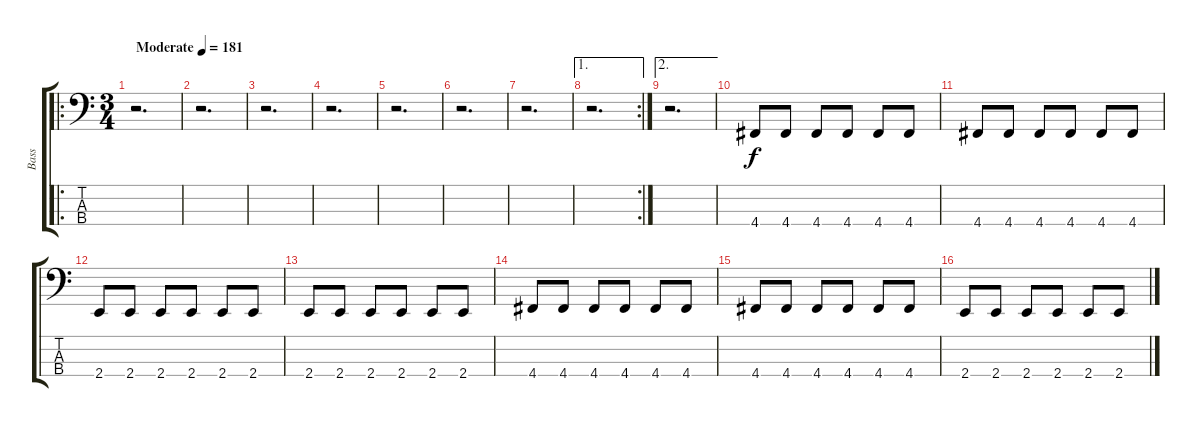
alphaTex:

\track ("Bass" "Bass") {instrument electricbassfinger}
\staff {score tabs}
\tuning (F2 C2 G1 D1) {hide}
\ro
\ts (3 4)
\tempo (181 "Moderate")
\clef f4
\ks c
r.2{d dy f instrument electricbassfinger} |
r.2{d} |
r.2{d} |
r.2{d} |
r.2{d} |
r.2{d} |
r.2{d} |
\ae 1
\rc 2
r.2{d} |
\ae 2
r.2{d} |
4.4.8 4.4.8 4.4.8 4.4.8 4.4.8 4.4.8 |
4.4.8 4.4.8 4.4.8 4.4.8 4.4.8 4.4.8 |
2.4.8 2.4.8 2.4.8 2.4.8 2.4.8 2.4.8 |
2.4.8 2.4.8 2.4.8 2.4.8 2.4.8 2.4.8 |
4.4.8 4.4.8 4.4.8 4.4.8 4.4.8 4.4.8 |
4.4.8 4.4.8 4.4.8 4.4.8 4.4.8 4.4.8 |
2.4.8 2.4.8 2.4.8 2.4.8 2.4.8 2.4.8
